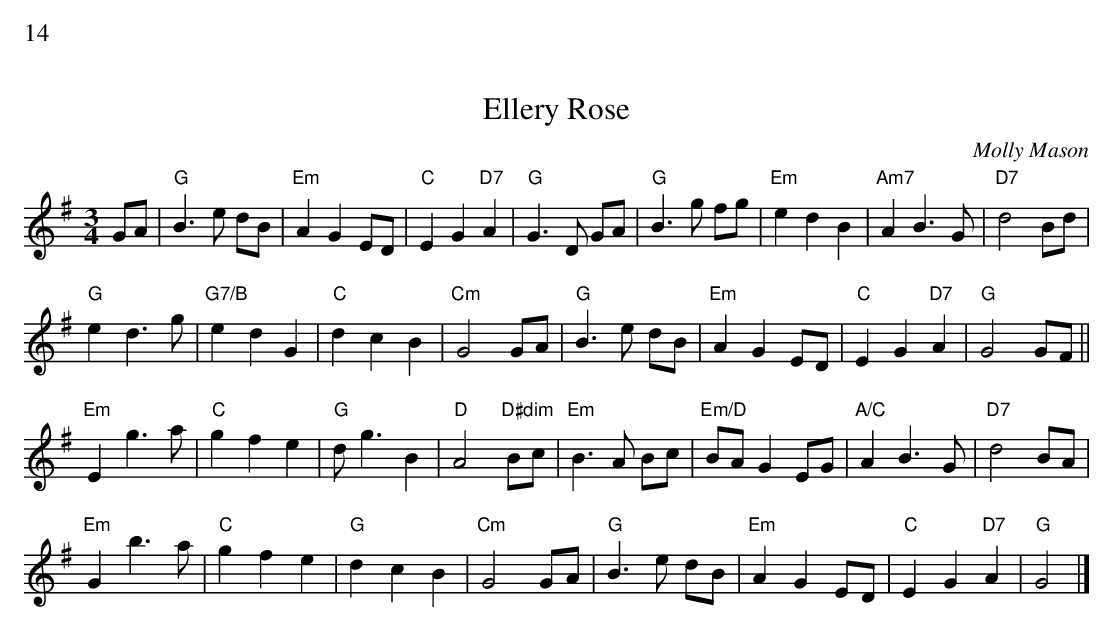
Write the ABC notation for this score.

X:1
%%text 14
T:Ellery Rose
C:Molly Mason
M:3/4
K:G
GA|"G"B3e dB|"Em"A2G2ED|"C"E2G2"D7"A2|"G"G3D GA|\
"G"B3 g fg|"Em" e2d2B2|"Am7"A2B3G|"D7"d4 Bd|
"G"e2d3g|"G7/B"e2d2G2|"C"d2c2B2|"Cm"G4 GA|\
"G"B3e dB|"Em"A2G2ED|"C"E2G2"D7"A2|"G"G4GF||
"Em"E2g3a|"C"g2f2e2|"G"dg3B2|"D"A4 "D#dim"Bc|\
"Em"B3A Bc|"Em/D"BA G2 EG|"A/C"A2B3G|"D7"d4 BA|
"Em"G2 b3a|"C"g2f2e2|"G"d2c2B2|"Cm"G4 GA|\
"G"B3e dB|"Em"A2G2ED|"C"E2G2"D7"A2|"G"G4|]
